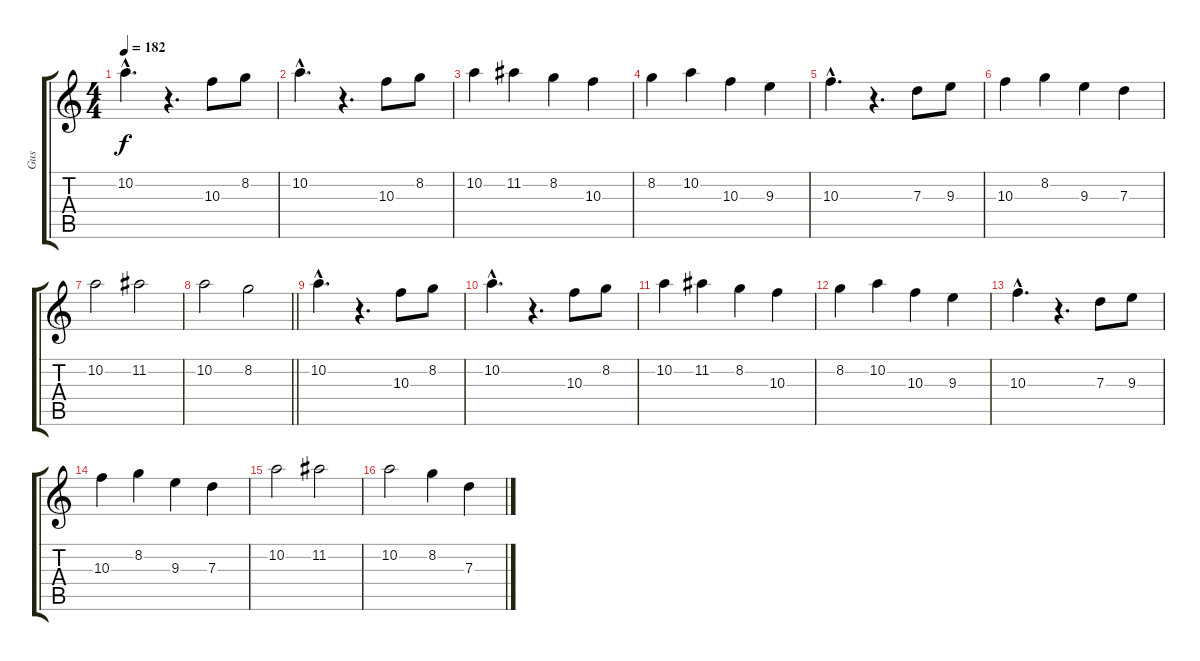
\track ("Gus" "Gus") {instrument contrabass}
\staff {score tabs}
\tuning (E4 B3 G3 D3 A2 E2) {hide}
\ts (4 4)
\tempo 182
\clef g2
\ks c
10.2{hac}.4{d dy f} r.4{d} 10.3.8 8.2.8 |
10.2{hac}.4{d} r.4{d} 10.3.8 8.2.8 |
10.2.4 11.2.4 8.2.4 10.3.4 |
8.2.4 10.2.4 10.3.4 9.3.4 |
10.3{hac}.4{d} r.4{d} 7.3.8 9.3.8 |
10.3.4 8.2.4 9.3.4 7.3.4 |
10.2.2 11.2.2 |
\barLineRight lightlight
10.2.2 8.2.2 |
10.2{hac}.4{d} r.4{d} 10.3.8 8.2.8 |
10.2{hac}.4{d} r.4{d} 10.3.8 8.2.8 |
10.2.4 11.2.4 8.2.4 10.3.4 |
8.2.4 10.2.4 10.3.4 9.3.4 |
10.3{hac}.4{d} r.4{d} 7.3.8 9.3.8 |
10.3.4 8.2.4 9.3.4 7.3.4 |
10.2.2 11.2.2 |
10.2.2 8.2.4 7.3.4
